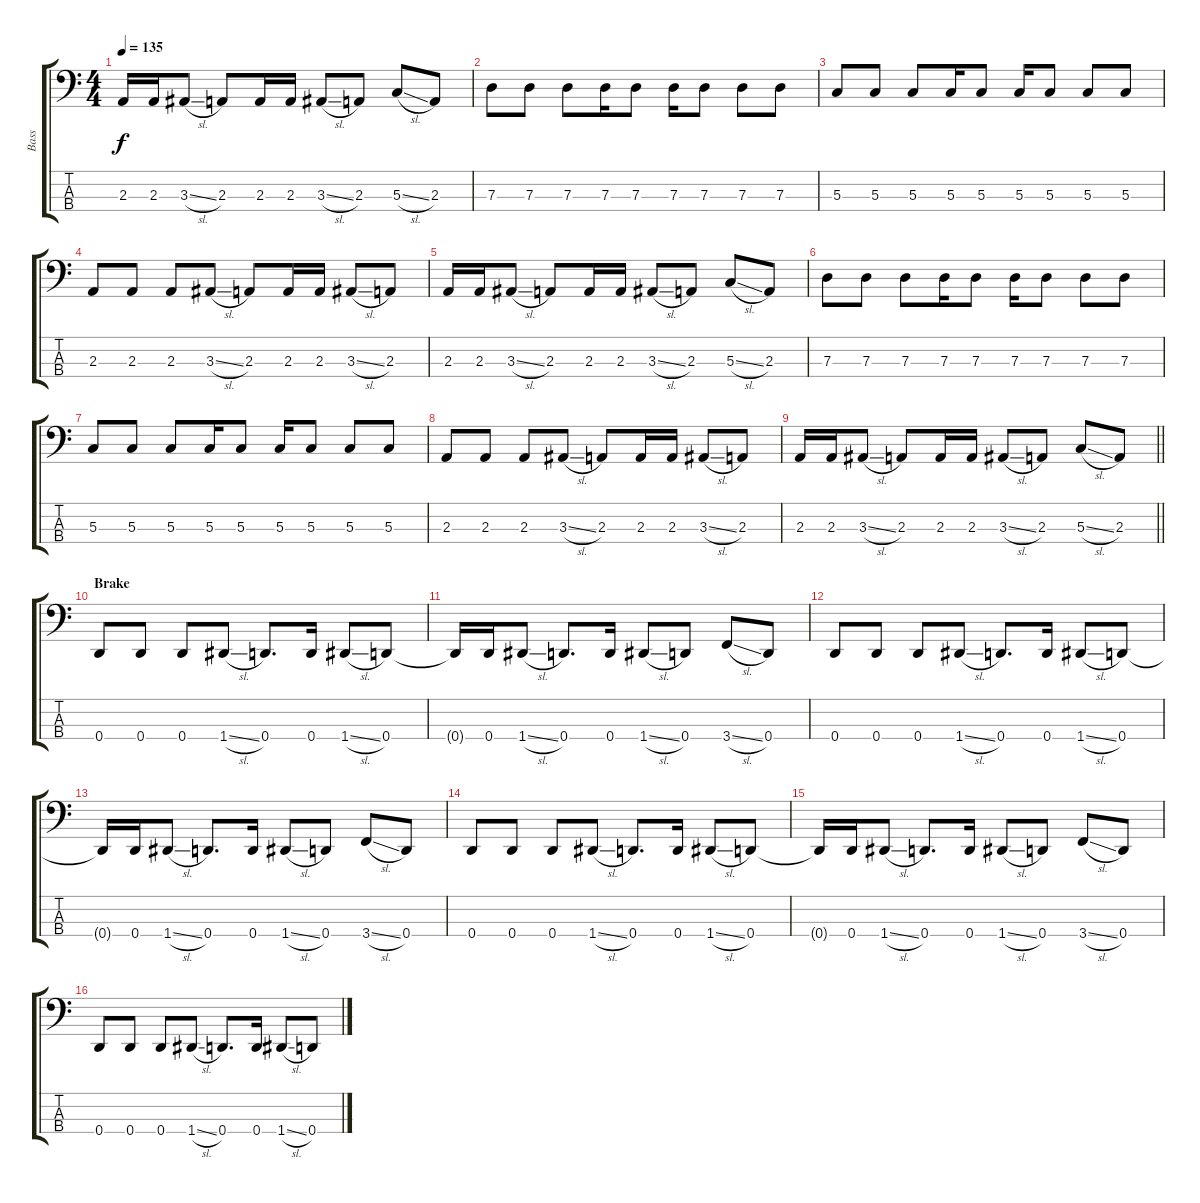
\track ("Bass" "Bass") {instrument electricbassfinger}
\staff {score tabs}
\tuning (F2 C2 G1 D1) {hide}
\ts (4 4)
\tempo 135
\clef f4
\ks c
2.3.16{dy f} 2.3.16 3.3{sl}.8 2.3.8 2.3.16 2.3.16 3.3{sl}.8 2.3.8 5.3{sl}.8 2.3.8 |
7.3.8 7.3.8 7.3.8 7.3.16 7.3.8 7.3.16 7.3.8 7.3.8 7.3.8 |
5.3.8 5.3.8 5.3.8 5.3.16 5.3.8 5.3.16 5.3.8 5.3.8 5.3.8 |
2.3.8 2.3.8 2.3.8 3.3{sl}.8 2.3.8 2.3.16 2.3.16 3.3{sl}.8 2.3.8 |
2.3.16 2.3.16 3.3{sl}.8 2.3.8 2.3.16 2.3.16 3.3{sl}.8 2.3.8 5.3{sl}.8 2.3.8 |
7.3.8 7.3.8 7.3.8 7.3.16 7.3.8 7.3.16 7.3.8 7.3.8 7.3.8 |
5.3.8 5.3.8 5.3.8 5.3.16 5.3.8 5.3.16 5.3.8 5.3.8 5.3.8 |
2.3.8 2.3.8 2.3.8 3.3{sl}.8 2.3.8 2.3.16 2.3.16 3.3{sl}.8 2.3.8 |
\barLineRight lightlight
2.3.16 2.3.16 3.3{sl}.8 2.3.8 2.3.16 2.3.16 3.3{sl}.8 2.3.8 5.3{sl}.8 2.3.8 |
\section ("" "Brake")
0.4.8 0.4.8 0.4.8 1.4{sl}.8 0.4.8{d} 0.4.16 1.4{sl}.8 0.4.8 |
0.4{t}.16 0.4.16 1.4{sl}.8 0.4.8{d} 0.4.16 1.4{sl}.8 0.4.8 3.4{sl}.8 0.4.8 |
0.4.8 0.4.8 0.4.8 1.4{sl}.8 0.4.8{d} 0.4.16 1.4{sl}.8 0.4.8 |
0.4{t}.16 0.4.16 1.4{sl}.8 0.4.8{d} 0.4.16 1.4{sl}.8 0.4.8 3.4{sl}.8 0.4.8 |
0.4.8 0.4.8 0.4.8 1.4{sl}.8 0.4.8{d} 0.4.16 1.4{sl}.8 0.4.8 |
0.4{t}.16 0.4.16 1.4{sl}.8 0.4.8{d} 0.4.16 1.4{sl}.8 0.4.8 3.4{sl}.8 0.4.8 |
0.4.8 0.4.8 0.4.8 1.4{sl}.8 0.4.8{d} 0.4.16 1.4{sl}.8 0.4.8
